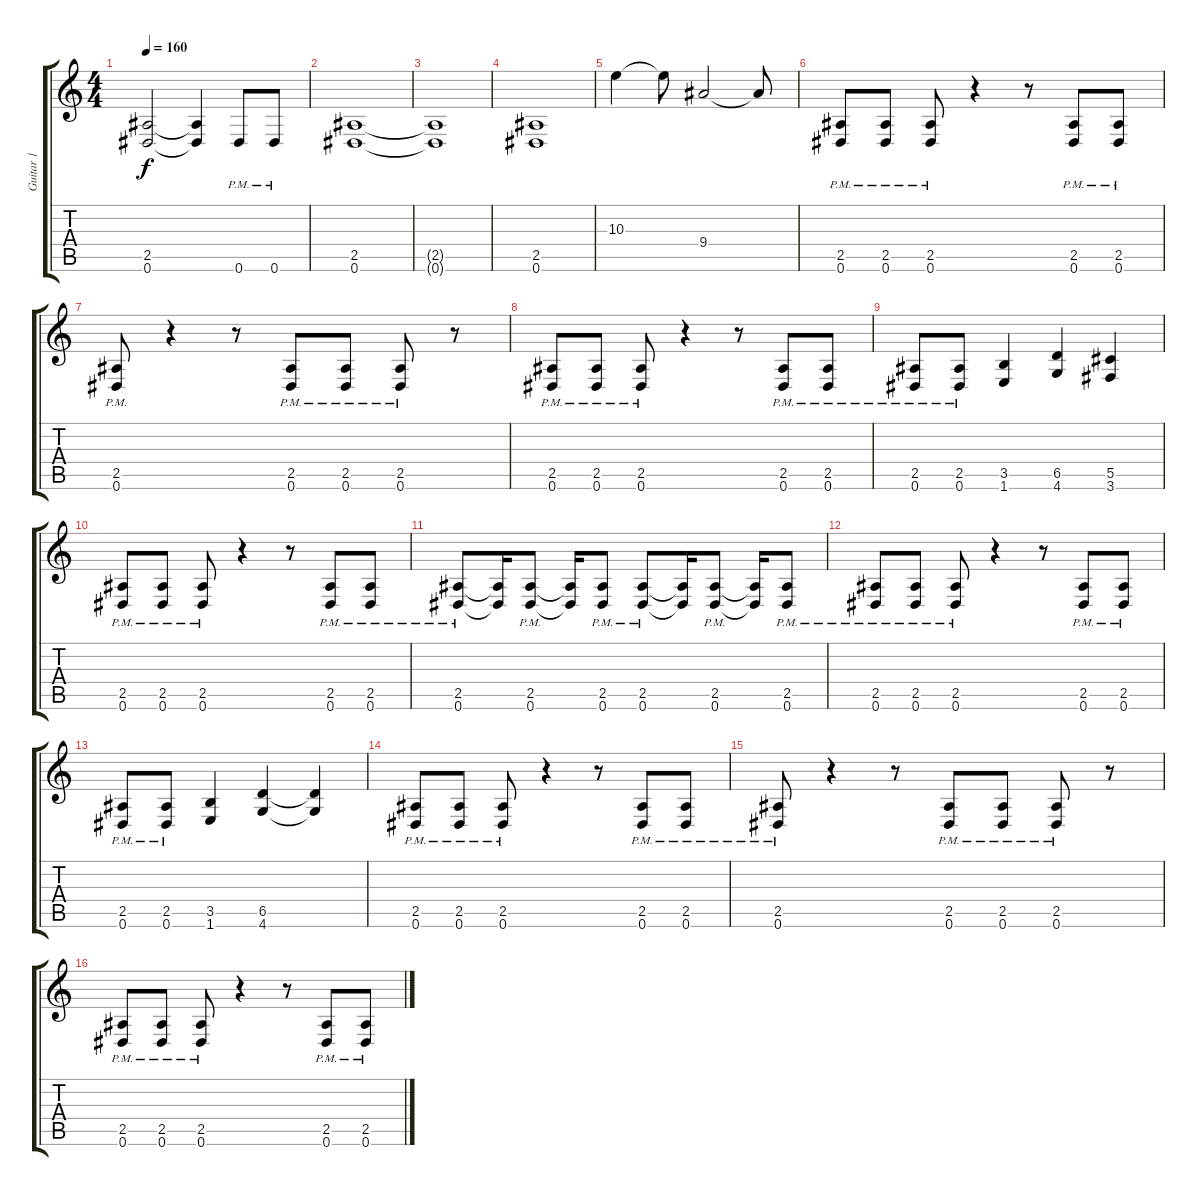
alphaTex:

\track ("Guitar 1" "Guitar 1") {instrument distortionguitar}
\staff {score tabs}
\tuning (Eb4 Bb3 Gb3 Db3 Ab2 Eb2) {hide}
\ts (4 4)
\tempo 160
\clef g2
\ks c
(2.5{t} 0.6{t}).2{dy f} (2.5{t} 0.6{t}).4 0.6{pm}.8 0.6{pm}.8 |
(2.5 0.6).1 |
(2.5{t} 0.6{t}).1 |
(2.5 0.6).1 |
10.3.4 10.3{t}.8 9.4.2 9.4{t}.8 |
(2.5{pm} 0.6).8 (2.5{pm} 0.6).8 (2.5{pm} 0.6).8 r.4 r.8 (2.5{pm} 0.6).8 (2.5{pm} 0.6).8 |
(2.5{pm} 0.6).8 r.4 r.8 (2.5{pm} 0.6).8 (2.5{pm} 0.6).8 (2.5{pm} 0.6).8 r.8 |
(2.5{pm} 0.6).8 (2.5{pm} 0.6).8 (2.5{pm} 0.6).8 r.4 r.8 (2.5{pm} 0.6).8 (2.5{pm} 0.6).8 |
(2.5{pm} 0.6).8 (2.5{pm} 0.6).8 (3.5 1.6).4 (6.5 4.6).4 (5.5 3.6).4 |
(2.5{pm} 0.6).8 (2.5{pm} 0.6).8 (2.5{pm} 0.6).8 r.4 r.8 (2.5{pm} 0.6).8 (2.5{pm} 0.6).8 |
(2.5{pm} 0.6).8 (2.5{t} 0.6{t}).16 (2.5{pm} 0.6).8 (2.5{t} 0.6{t}).16 (2.5{pm} 0.6).8 (2.5{pm} 0.6).8 (2.5{t} 0.6{t}).16 (2.5{pm} 0.6).8 (2.5{t} 0.6{t}).16 (2.5{pm} 0.6).8 |
(2.5{pm} 0.6).8 (2.5{pm} 0.6).8 (2.5{pm} 0.6).8 r.4 r.8 (2.5{pm} 0.6).8 (2.5{pm} 0.6).8 |
(2.5{pm} 0.6).8 (2.5{pm} 0.6).8 (3.5 1.6).4 (6.5 4.6).4 (6.5{t} 4.6{t}).4 |
(2.5{pm} 0.6).8 (2.5{pm} 0.6).8 (2.5{pm} 0.6).8 r.4 r.8 (2.5{pm} 0.6).8 (2.5{pm} 0.6).8 |
(2.5{pm} 0.6).8 r.4 r.8 (2.5{pm} 0.6).8 (2.5{pm} 0.6).8 (2.5{pm} 0.6).8 r.8 |
(2.5{pm} 0.6).8 (2.5{pm} 0.6).8 (2.5{pm} 0.6).8 r.4 r.8 (2.5{pm} 0.6).8 (2.5{pm} 0.6).8
